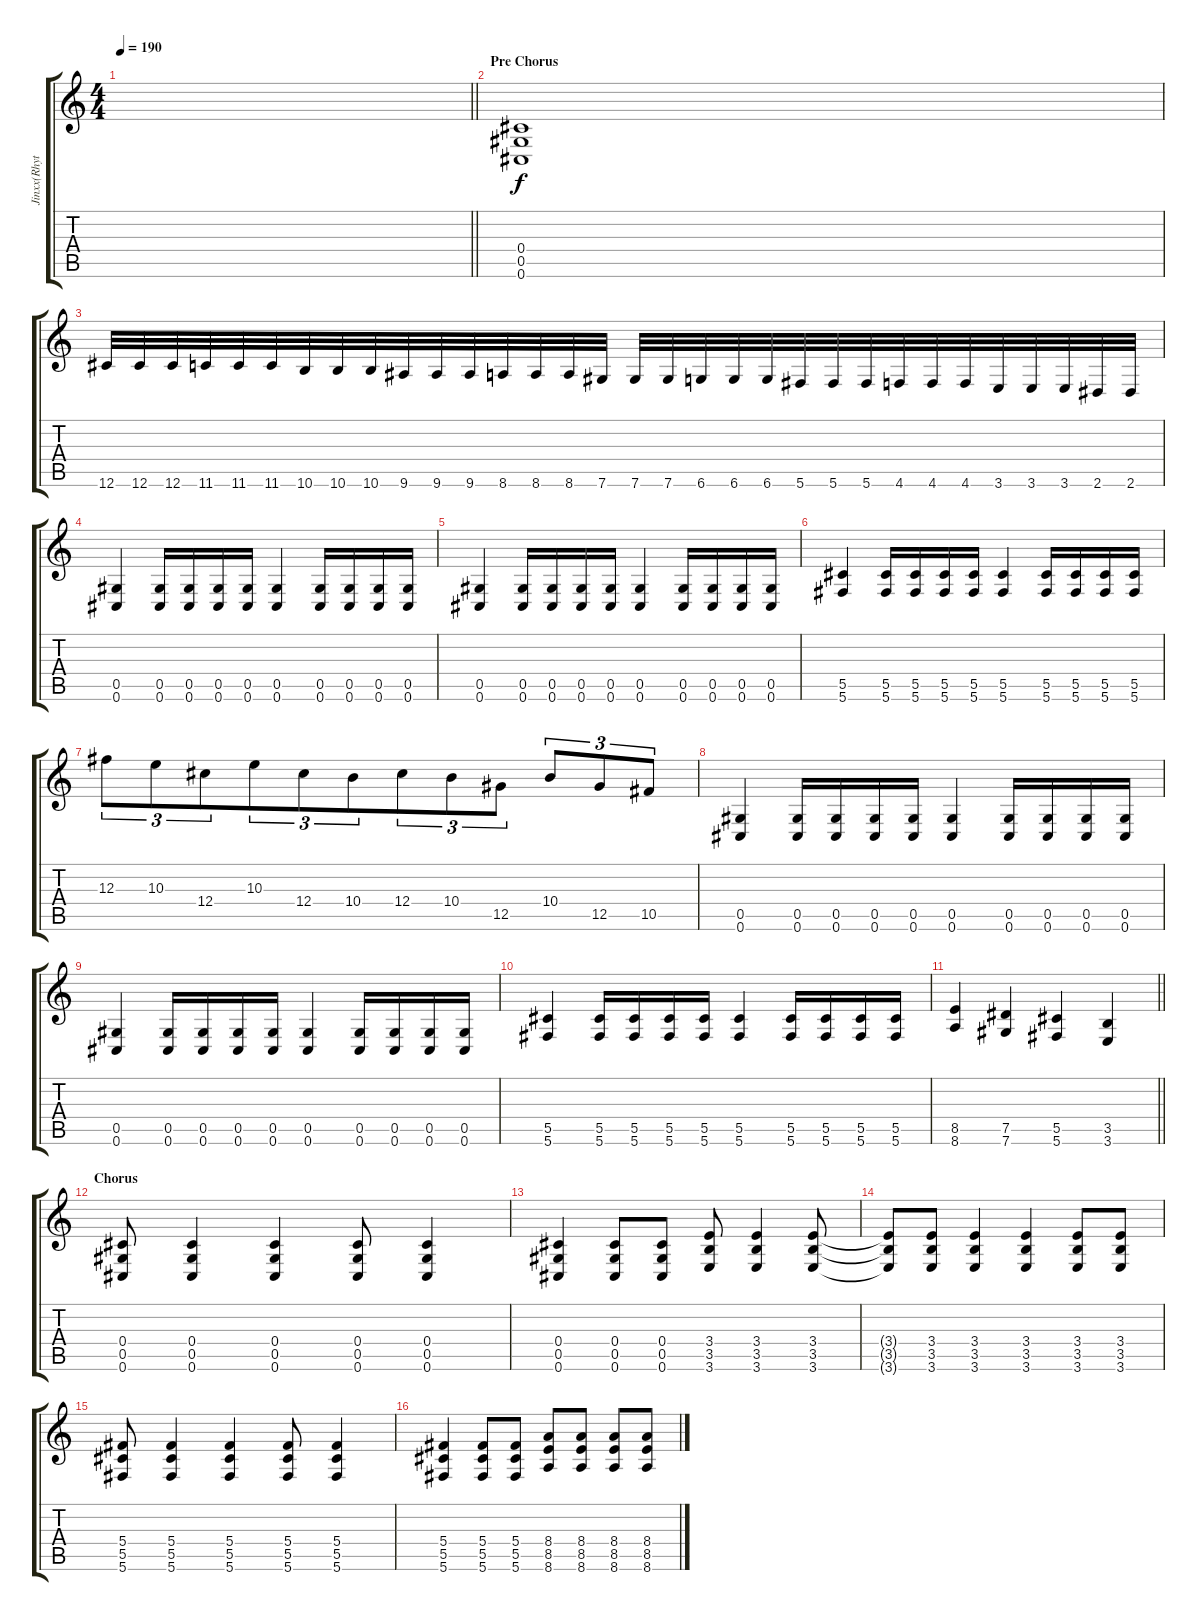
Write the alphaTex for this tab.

\track ("Jinxx(Rhythm)" "Jinxx(Rhyt") {instrument distortionguitar}
\staff {score tabs}
\tuning (Eb4 Bb3 Gb3 Db3 Ab2 Db2) {hide}
\ts (4 4)
\tempo 190
\clef g2
\barLineRight lightlight
\ks c
|
\section ("" "Pre Chorus")
(0.4 0.5 0.6).1 |
12.6.32{beam merge} 12.6.32 12.6.32 11.6.32 11.6.32{beam merge} 11.6.32 10.6.32 10.6.32{beam merge} 10.6.32 9.6.32{beam merge} 9.6.32 9.6.32 8.6.32 8.6.32 8.6.32 7.6.32 7.6.32{beam merge} 7.6.32 6.6.32 6.6.32 6.6.32 5.6.32 5.6.32 5.6.32{beam merge} 4.6.32 4.6.32{beam merge} 4.6.32 3.6.32 3.6.32 3.6.32 2.6.32{beam merge} 2.6.32 |
(0.5 0.6).4 (0.5 0.6).16{beam merge} (0.5 0.6).16 (0.5 0.6).16 (0.5 0.6).16{beam merge} (0.5 0.6).4 (0.5 0.6).16 (0.5 0.6).16{beam merge} (0.5 0.6).16{beam merge} (0.5 0.6).16 |
(0.5 0.6).4 (0.5 0.6).16{beam merge} (0.5 0.6).16 (0.5 0.6).16 (0.5 0.6).16{beam merge} (0.5 0.6).4 (0.5 0.6).16 (0.5 0.6).16{beam merge} (0.5 0.6).16{beam merge} (0.5 0.6).16 |
(5.5 5.6).4 (5.5 5.6).16{beam merge} (5.5 5.6).16 (5.5 5.6).16 (5.5 5.6).16{beam merge} (5.5 5.6).4 (5.5 5.6).16 (5.5 5.6).16{beam merge} (5.5 5.6).16{beam merge} (5.5 5.6).16 |
12.3.8{tu (3 2) beam merge} 10.3.8{tu (3 2)} 12.4.8{tu (3 2) beam merge} 10.3.8{tu (3 2) beam merge} 12.4.8{tu (3 2) beam merge} 10.4.8{tu (3 2) beam merge} 12.4.8{tu (3 2)} 10.4.8{tu (3 2)} 12.5.8{tu (3 2)} 10.4.8{tu (3 2) beam merge} 12.5.8{tu (3 2)} 10.5.8{tu (3 2)} |
(0.5 0.6).4 (0.5 0.6).16{beam merge} (0.5 0.6).16 (0.5 0.6).16 (0.5 0.6).16{beam merge} (0.5 0.6).4 (0.5 0.6).16 (0.5 0.6).16{beam merge} (0.5 0.6).16{beam merge} (0.5 0.6).16 |
(0.5 0.6).4 (0.5 0.6).16{beam merge} (0.5 0.6).16 (0.5 0.6).16 (0.5 0.6).16{beam merge} (0.5 0.6).4 (0.5 0.6).16 (0.5 0.6).16{beam merge} (0.5 0.6).16{beam merge} (0.5 0.6).16 |
(5.5 5.6).4 (5.5 5.6).16{beam merge} (5.5 5.6).16 (5.5 5.6).16 (5.5 5.6).16{beam merge} (5.5 5.6).4 (5.5 5.6).16 (5.5 5.6).16{beam merge} (5.5 5.6).16{beam merge} (5.5 5.6).16 |
\barLineRight lightlight
(8.5 8.6).4 (7.5 7.6).4 (5.5 5.6).4 (3.5 3.6).4 |
\section ("" "Chorus")
(0.4 0.5 0.6).8 (0.4 0.5 0.6).4 (0.4 0.5 0.6).4 (0.4 0.5 0.6).8 (0.4 0.5 0.6).4 |
(0.4 0.5 0.6).4 (0.4 0.5 0.6).8 (0.4 0.5 0.6).8 (3.4 3.5 3.6).8 (3.4 3.5 3.6).4 (3.4 3.5 3.6).8 |
(3.4{t} 3.5{t} 3.6{t}).8 (3.4 3.5 3.6).8 (3.4 3.5 3.6).4 (3.4 3.5 3.6).4 (3.4 3.5 3.6).8 (3.4 3.5 3.6).8 |
(5.4 5.5 5.6).8 (5.4 5.5 5.6).4 (5.4 5.5 5.6).4 (5.4 5.5 5.6).8 (5.4 5.5 5.6).4 |
(5.4 5.5 5.6).4 (5.4 5.5 5.6).8 (5.4 5.5 5.6).8 (8.4 8.5 8.6).8 (8.4 8.5 8.6).8 (8.4 8.5 8.6).8 (8.4 8.5 8.6).8
